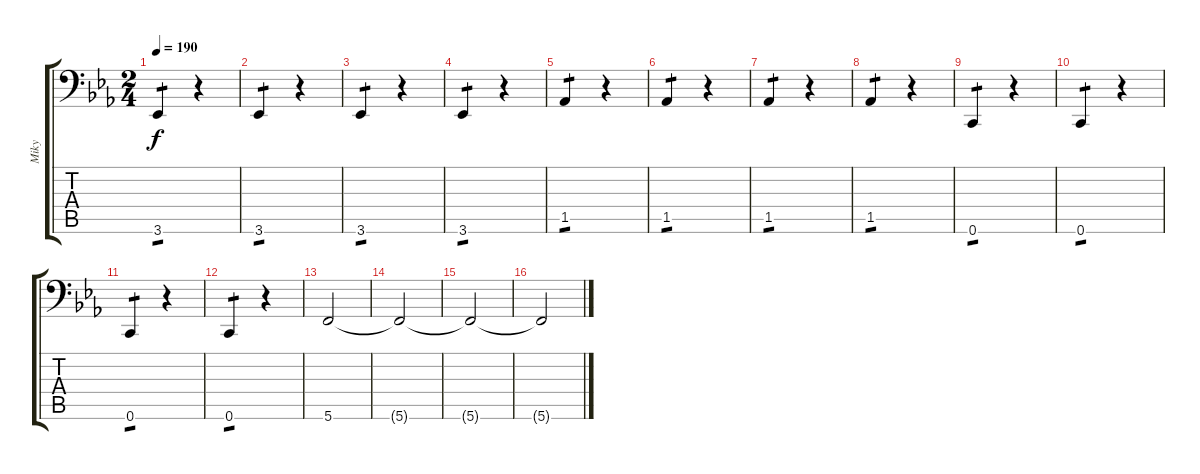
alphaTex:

\track ("Miky" "Miky") {instrument electricbasspick}
\staff {score tabs}
\tuning (D3 A2 F2 C2 G1 C1) {hide}
\ts (2 4)
\tempo 190
\clef f4
\ks eb
3.6.4{tp 1 dy f} r.4 |
3.6.4{tp 1} r.4 |
3.6.4{tp 1} r.4 |
3.6.4{tp 1} r.4 |
1.5.4{tp 1} r.4 |
1.5.4{tp 1} r.4 |
1.5.4{tp 1} r.4 |
1.5.4{tp 1} r.4 |
0.6.4{tp 1} r.4 |
0.6.4{tp 1} r.4 |
0.6.4{tp 1} r.4 |
0.6.4{tp 1} r.4 |
5.6.2 |
5.6{t}.2 |
5.6{t}.2 |
5.6{t}.2
